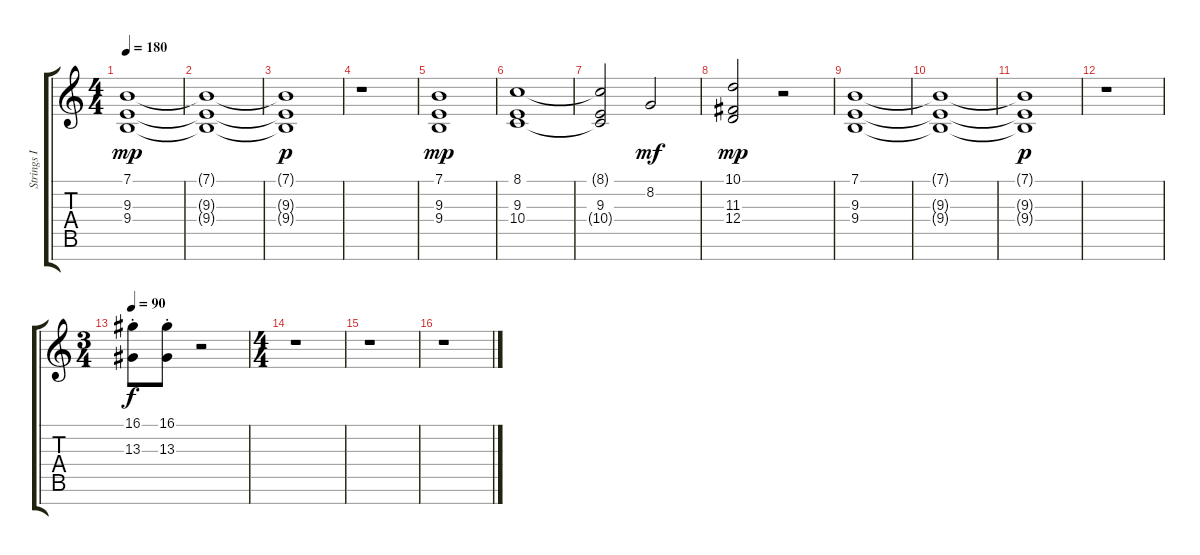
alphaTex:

\track ("Strings I" "Strings I") {instrument stringensemble1}
\staff {score tabs}
\tuning (E4 B3 G3 D3 A2 E2 B1) {hide}
\ts (4 4)
\tempo 180
\clef g2
\ks c
(7.1 9.3 9.4).1{dy mp} |
(7.1{t} 9.3{t} 9.4{t}).1 |
(7.1{t} 9.3{t} 9.4{t}).1{dy p} |
r.1 |
(7.1 9.3 9.4).1{dy mp} |
(8.1 9.3 10.4).1 |
(8.1{t} 9.3 10.4{t}).2 8.2.2{dy mf} |
(10.1 11.3 12.4).2{dy mp} r.2 |
(7.1 9.3 9.4).1 |
(7.1{t} 9.3{t} 9.4{t}).1 |
(7.1{t} 9.3{t} 9.4{t}).1{dy p} |
r.1 |
\ts (3 4)
\tempo 90
(16.1{st} 13.3{st}).8{dy f} (16.1{st} 13.3{st}).8 r.2 |
\ts (4 4)
r.1 |
r.1 |
r.1
